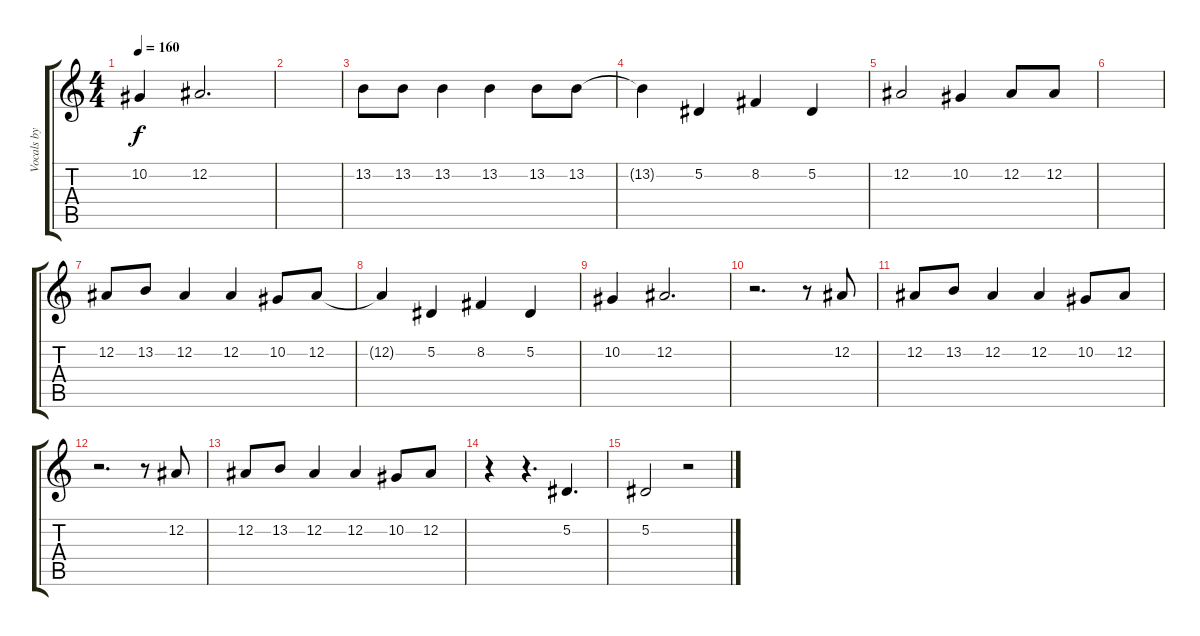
\track ("Vocals by Chester Bennington" "Vocals by ") {instrument lead8bassandlead}
\staff {score tabs}
\tuning (Eb4 Bb3 Gb3 Db3 Ab2 Db2) {hide}
\ts (4 4)
\tempo 160
\clef g2
\ks c
10.2.4{dy f} 12.2.2{d} |
|
13.2.8 13.2.8 13.2.4 13.2.4 13.2.8 13.2.8 |
13.2{t}.4 5.2.4 8.2.4 5.2.4 |
12.2.2 10.2.4 12.2.8 12.2.8 |
|
12.2.8 13.2.8 12.2.4 12.2.4 10.2.8 12.2.8 |
12.2{t}.4 5.2.4 8.2.4 5.2.4 |
10.2.4 12.2.2{d} |
r.2{d} r.8 12.2.8 |
12.2.8 13.2.8 12.2.4 12.2.4 10.2.8 12.2.8 |
r.2{d} r.8 12.2.8 |
12.2.8 13.2.8 12.2.4 12.2.4 10.2.8 12.2.8 |
r.4 r.4{d} 5.2.4{d} |
5.2.2 r.2
